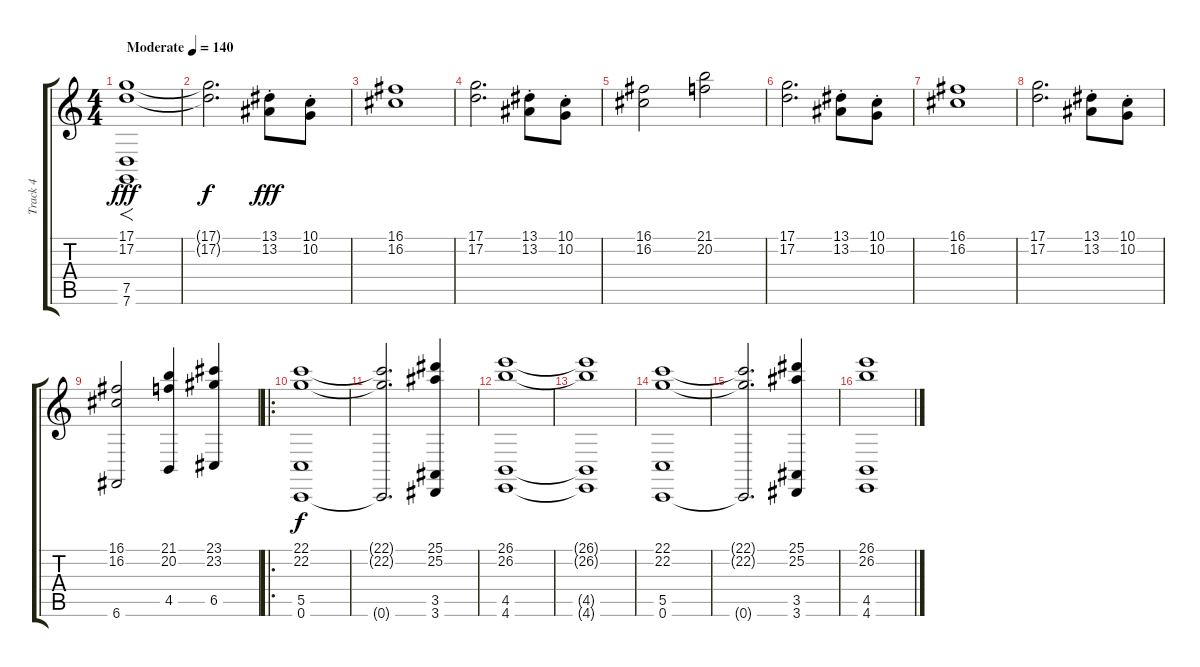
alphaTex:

\track ("Track 4" "Track 4") {instrument stringensemble1}
\staff {score tabs}
\tuning (D4 A3 F3 C3 G2 C2) {hide}
\ts (4 4)
\tempo (140 "Moderate")
\clef g2
\ks c
(17.1 17.2 7.5 7.6).1{f dy fff instrument stringensemble1} |
(17.1{t} 17.2{t}).2{d dy f} (13.1{st} 13.2{st}).8{dy fff} (10.1{st} 10.2{st}).8 |
(16.1 16.2).1 |
(17.1 17.2).2{d} (13.1{st} 13.2{st}).8 (10.1{st} 10.2{st}).8 |
(16.1 16.2).2 (21.1 20.2).2 |
(17.1 17.2).2{d} (13.1{st} 13.2{st}).8 (10.1{st} 10.2{st}).8 |
(16.1 16.2).1 |
(17.1 17.2).2{d} (13.1{st} 13.2{st}).8 (10.1{st} 10.2{st}).8 |
(16.1 16.2 6.6).2 (21.1 20.2 4.5).4 (23.1 23.2 6.5).4 |
\ro
(22.1 22.2 5.5 0.6).1{dy f} |
(22.1{t} 22.2{t} 0.6{t}).2{d} (25.1 25.2 3.5 3.6).4 |
(26.1 26.2 4.5 4.6).1 |
(26.1{t} 26.2{t} 4.5{t} 4.6{t}).1 |
(22.1 22.2 5.5 0.6).1 |
(22.1{t} 22.2{t} 0.6{t}).2{d} (25.1 25.2 3.5 3.6).4 |
(26.1 26.2 4.5 4.6).1
